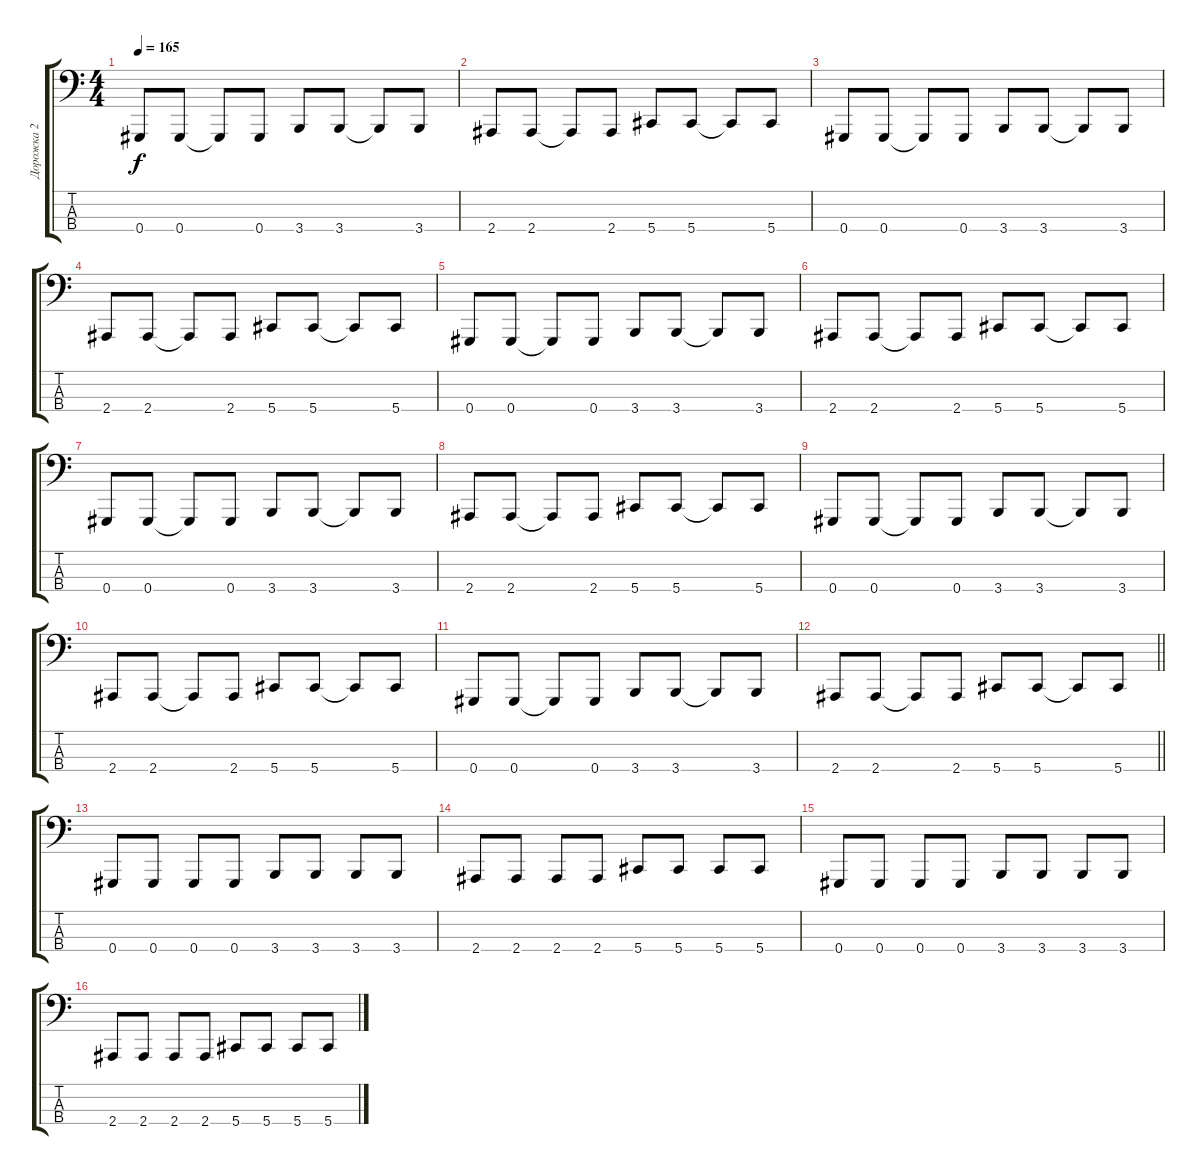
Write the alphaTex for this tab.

\track ("Дорожка 2" "Дорожка 2") {instrument electricbassfinger}
\staff {score tabs}
\tuning (G2 D2 A1 Ab0) {hide}
\ts (4 4)
\tempo 165
\clef f4
\ks c
0.4.8{dy f} 0.4.8 0.4{t}.8 0.4.8 3.4.8 3.4.8 3.4{t}.8 3.4.8 |
2.4.8 2.4.8 2.4{t}.8 2.4.8 5.4.8 5.4.8 5.4{t}.8 5.4.8 |
0.4.8 0.4.8 0.4{t}.8 0.4.8 3.4.8 3.4.8 3.4{t}.8 3.4.8 |
2.4.8 2.4.8 2.4{t}.8 2.4.8 5.4.8 5.4.8 5.4{t}.8 5.4.8 |
0.4.8 0.4.8 0.4{t}.8 0.4.8 3.4.8 3.4.8 3.4{t}.8 3.4.8 |
2.4.8 2.4.8 2.4{t}.8 2.4.8 5.4.8 5.4.8 5.4{t}.8 5.4.8 |
0.4.8 0.4.8 0.4{t}.8 0.4.8 3.4.8 3.4.8 3.4{t}.8 3.4.8 |
2.4.8 2.4.8 2.4{t}.8 2.4.8 5.4.8 5.4.8 5.4{t}.8 5.4.8 |
0.4.8 0.4.8 0.4{t}.8 0.4.8 3.4.8 3.4.8 3.4{t}.8 3.4.8 |
2.4.8 2.4.8 2.4{t}.8 2.4.8 5.4.8 5.4.8 5.4{t}.8 5.4.8 |
0.4.8 0.4.8 0.4{t}.8 0.4.8 3.4.8 3.4.8 3.4{t}.8 3.4.8 |
\barLineRight lightlight
2.4.8 2.4.8 2.4{t}.8 2.4.8 5.4.8 5.4.8 5.4{t}.8 5.4.8 |
\section ("" "")
0.4.8 0.4.8 0.4.8 0.4.8 3.4.8 3.4.8 3.4.8 3.4.8 |
2.4.8 2.4.8 2.4.8 2.4.8 5.4.8 5.4.8 5.4.8 5.4.8 |
0.4.8 0.4.8 0.4.8 0.4.8 3.4.8 3.4.8 3.4.8 3.4.8 |
2.4.8 2.4.8 2.4.8 2.4.8 5.4.8 5.4.8 5.4.8 5.4.8
